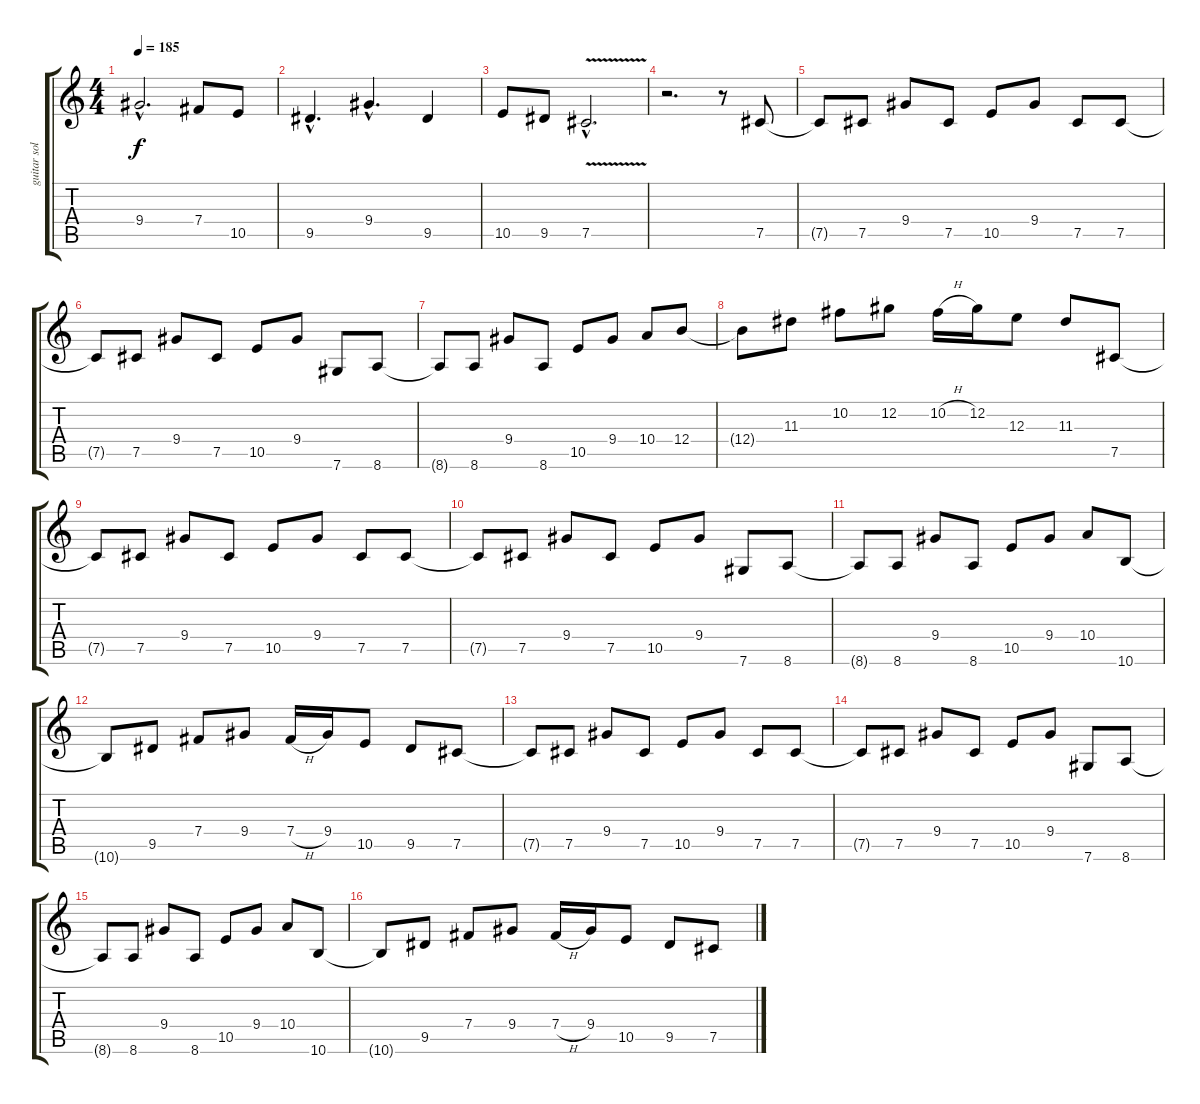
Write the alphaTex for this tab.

\track ("guitar solo" "guitar sol") {instrument distortionguitar}
\staff {score tabs}
\tuning (Db4 Ab3 E3 B2 Gb2 Db2) {hide}
\ts (4 4)
\tempo 185
\clef g2
\ks c
9.4{hac t}.2{d dy f} 7.4.8 10.5.8 |
9.5{hac}.4{d} 9.4{hac}.4{d} 9.5.4 |
10.5.8 9.5.8 7.5{v hac}.2{d} |
r.2{d} r.8 7.5.8 |
7.5{t}.8 7.5.8 9.4.8 7.5.8 10.5.8 9.4.8 7.5.8 7.5.8 |
7.5{t}.8 7.5.8 9.4.8 7.5.8 10.5.8 9.4.8 7.6.8 8.6.8 |
8.6{t}.8 8.6.8 9.4.8 8.6.8 10.5.8 9.4.8 10.4.8 12.4.8 |
12.4{t}.8 11.3.8 10.2.8 12.2.8 10.2{h}.16 12.2.16 12.3.8 11.3.8 7.5.8 |
7.5{t}.8 7.5.8 9.4.8 7.5.8 10.5.8 9.4.8 7.5.8 7.5.8 |
7.5{t}.8 7.5.8 9.4.8 7.5.8 10.5.8 9.4.8 7.6.8 8.6.8 |
8.6{t}.8 8.6.8 9.4.8 8.6.8 10.5.8 9.4.8 10.4.8 10.6.8 |
10.6{t}.8 9.5.8 7.4.8 9.4.8 7.4{h}.16 9.4.16 10.5.8 9.5.8 7.5.8 |
7.5{t}.8 7.5.8 9.4.8 7.5.8 10.5.8 9.4.8 7.5.8 7.5.8 |
7.5{t}.8 7.5.8 9.4.8 7.5.8 10.5.8 9.4.8 7.6.8 8.6.8 |
8.6{t}.8 8.6.8 9.4.8 8.6.8 10.5.8 9.4.8 10.4.8 10.6.8 |
10.6{t}.8 9.5.8 7.4.8 9.4.8 7.4{h}.16 9.4.16 10.5.8 9.5.8 7.5.8
